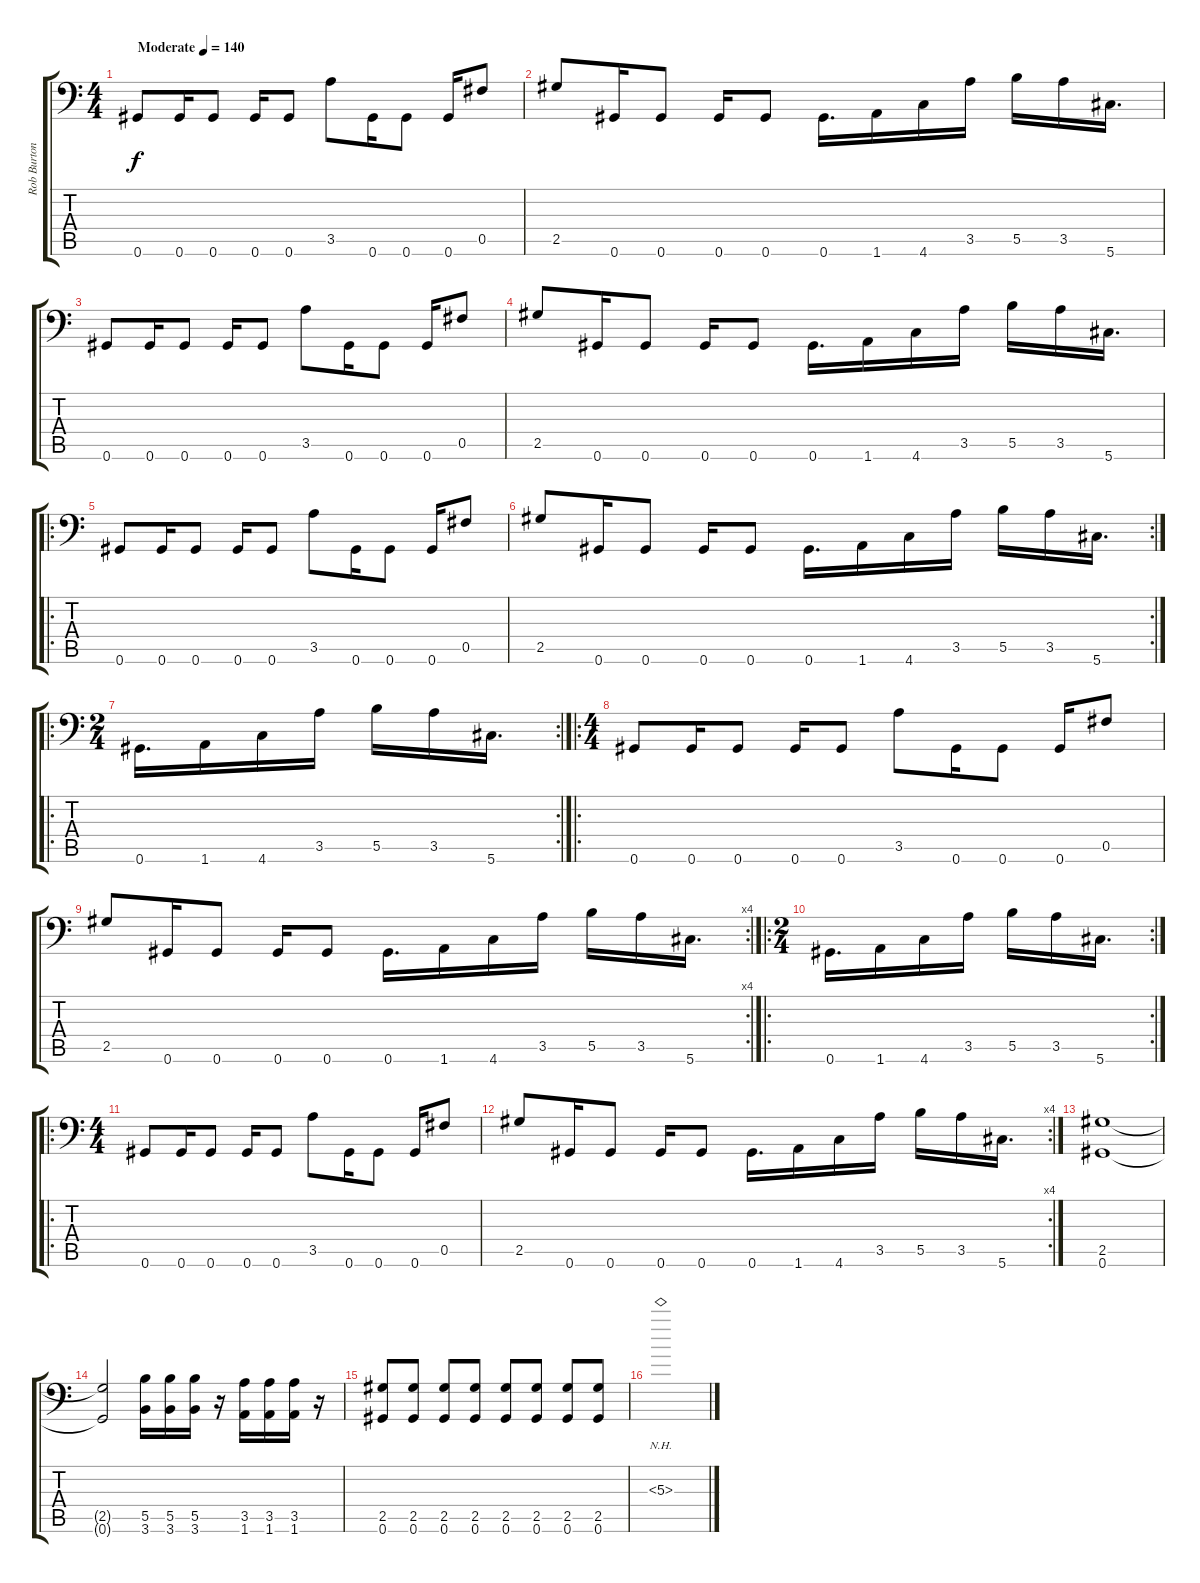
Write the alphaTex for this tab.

\track ("Rob Burton" "Rob Burton") {instrument overdrivenguitar}
\staff {score tabs}
\tuning (Db4 Ab3 E3 B2 Gb2 Ab1) {hide}
\ts (4 4)
\tempo (140 "Moderate")
\clef f4
\ks c
0.6.8{dy f instrument overdrivenguitar} 0.6.16 0.6.8 0.6.16 0.6.8 3.5.8 0.6.16 0.6.8 0.6.16 0.5.8 |
2.5.8 0.6.16 0.6.8 0.6.16 0.6.8 0.6.16{d} 1.6.16 4.6.16 3.5.16 5.5.16 3.5.16 5.6.16{d} |
0.6.8 0.6.16 0.6.8 0.6.16 0.6.8 3.5.8 0.6.16 0.6.8 0.6.16 0.5.8 |
2.5.8 0.6.16 0.6.8 0.6.16 0.6.8 0.6.16{d} 1.6.16 4.6.16 3.5.16 5.5.16 3.5.16 5.6.16{d} |
\ro
0.6.8 0.6.16 0.6.8 0.6.16 0.6.8 3.5.8 0.6.16 0.6.8 0.6.16 0.5.8 |
\rc 2
2.5.8 0.6.16 0.6.8 0.6.16 0.6.8 0.6.16{d} 1.6.16 4.6.16 3.5.16 5.5.16 3.5.16 5.6.16{d} |
\ro
\rc 2
\ts (2 4)
0.6.16{d} 1.6.16 4.6.16 3.5.16 5.5.16 3.5.16 5.6.16{d} |
\ro
\ts (4 4)
0.6.8 0.6.16 0.6.8 0.6.16 0.6.8 3.5.8 0.6.16 0.6.8 0.6.16 0.5.8 |
\rc 4
2.5.8 0.6.16 0.6.8 0.6.16 0.6.8 0.6.16{d} 1.6.16 4.6.16 3.5.16 5.5.16 3.5.16 5.6.16{d} |
\ro
\rc 2
\ts (2 4)
0.6.16{d} 1.6.16 4.6.16 3.5.16 5.5.16 3.5.16 5.6.16{d} |
\ro
\ts (4 4)
0.6.8 0.6.16 0.6.8 0.6.16 0.6.8 3.5.8 0.6.16 0.6.8 0.6.16 0.5.8 |
\rc 4
2.5.8 0.6.16 0.6.8 0.6.16 0.6.8 0.6.16{d} 1.6.16 4.6.16 3.5.16 5.5.16 3.5.16 5.6.16{d} |
(2.5 0.6).1 |
(2.5{t} 0.6{t}).2 (5.5 3.6).16 (5.5 3.6).16 (5.5 3.6).16 r.16 (3.5 1.6).16 (3.5 1.6).16 (3.5 1.6).16 r.16 |
(2.5 0.6).8 (2.5 0.6).8 (2.5 0.6).8 (2.5 0.6).8 (2.5 0.6).8 (2.5 0.6).8 (2.5 0.6).8 (2.5 0.6).8 |
5.3{nh}.1
